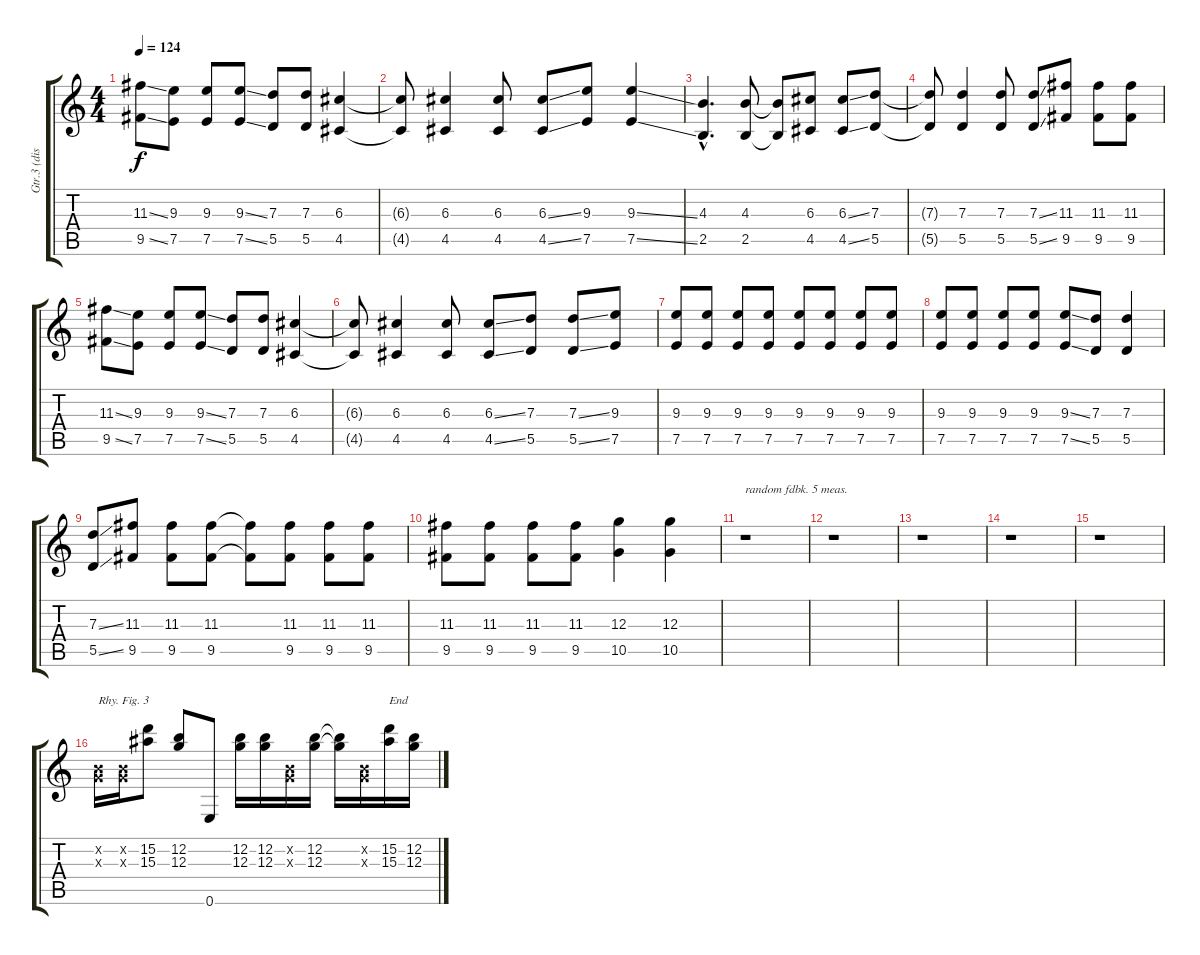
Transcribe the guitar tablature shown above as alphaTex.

\track ("Gtr.3 (disto)" "Gtr.3 (dis") {instrument distortionguitar}
\staff {score tabs}
\tuning (E4 B3 G3 D3 A2 E2) {hide}
\ts (4 4)
\tempo 124
\clef g2
\ks c
(11.3{ss} 9.5{ss}).8{dy f} (9.3 7.5).8 (9.3 7.5).8 (9.3{ss} 7.5{ss}).8 (7.3 5.5).8 (7.3 5.5).8 (6.3 4.5).4 |
(6.3{t} 4.5{t}).8 (6.3 4.5).4 (6.3 4.5).8 (6.3{ss} 4.5{ss}).8 (9.3 7.5).8 (9.3{ss} 7.5{ss}).4 |
(4.3{hac} 2.5{hac}).4{d} (4.3 2.5).8 (4.3{t} 2.5{t}).8 (6.3 4.5).8 (6.3{ss} 4.5{ss}).8 (7.3 5.5).8 |
(7.3{t} 5.5{t}).8 (7.3 5.5).4 (7.3 5.5).8 (7.3{ss} 5.5{ss}).8 (11.3 9.5).8 (11.3 9.5).8 (11.3 9.5).8 |
(11.3{ss} 9.5{ss}).8 (9.3 7.5).8 (9.3 7.5).8 (9.3{ss} 7.5{ss}).8 (7.3 5.5).8 (7.3 5.5).8 (6.3 4.5).4 |
(6.3{t} 4.5{t}).8 (6.3 4.5).4 (6.3 4.5).8 (6.3{ss} 4.5{ss}).8 (7.3 5.5).8 (7.3{ss} 5.5{ss}).8 (9.3 7.5).8 |
(9.3 7.5).8 (9.3 7.5).8 (9.3 7.5).8 (9.3 7.5).8 (9.3 7.5).8 (9.3 7.5).8 (9.3 7.5).8 (9.3 7.5).8 |
(9.3 7.5).8 (9.3 7.5).8 (9.3 7.5).8 (9.3 7.5).8 (9.3{ss} 7.5{ss}).8 (7.3 5.5).8 (7.3 5.5).4 |
(7.3{ss} 5.5{ss}).8 (11.3 9.5).8 (11.3 9.5).8 (11.3 9.5).8 (11.3{t} 9.5{t}).8 (11.3 9.5).8 (11.3 9.5).8 (11.3 9.5).8 |
(11.3 9.5).8 (11.3 9.5).8 (11.3 9.5).8 (11.3 9.5).8 (12.3 10.5).4 (12.3 10.5).4 |
r.1{txt "random fdbk. 5 meas."} |
r.1 |
r.1 |
r.1 |
r.1 |
(0.2{x} 0.3{x}).16{txt "Rhy. Fig. 3"} (0.2{x} 0.3{x}).16 (15.2 15.3).8 (12.2 12.3).8 0.6.8 (12.2 12.3).16 (12.2 12.3).16 (0.2{x} 0.3{x}).16 (12.2 12.3).16 (12.2{t} 12.3{t}).16 (0.2{x} 0.3{x}).16 (15.2 15.3).16{txt "End"} (12.2 12.3).16
